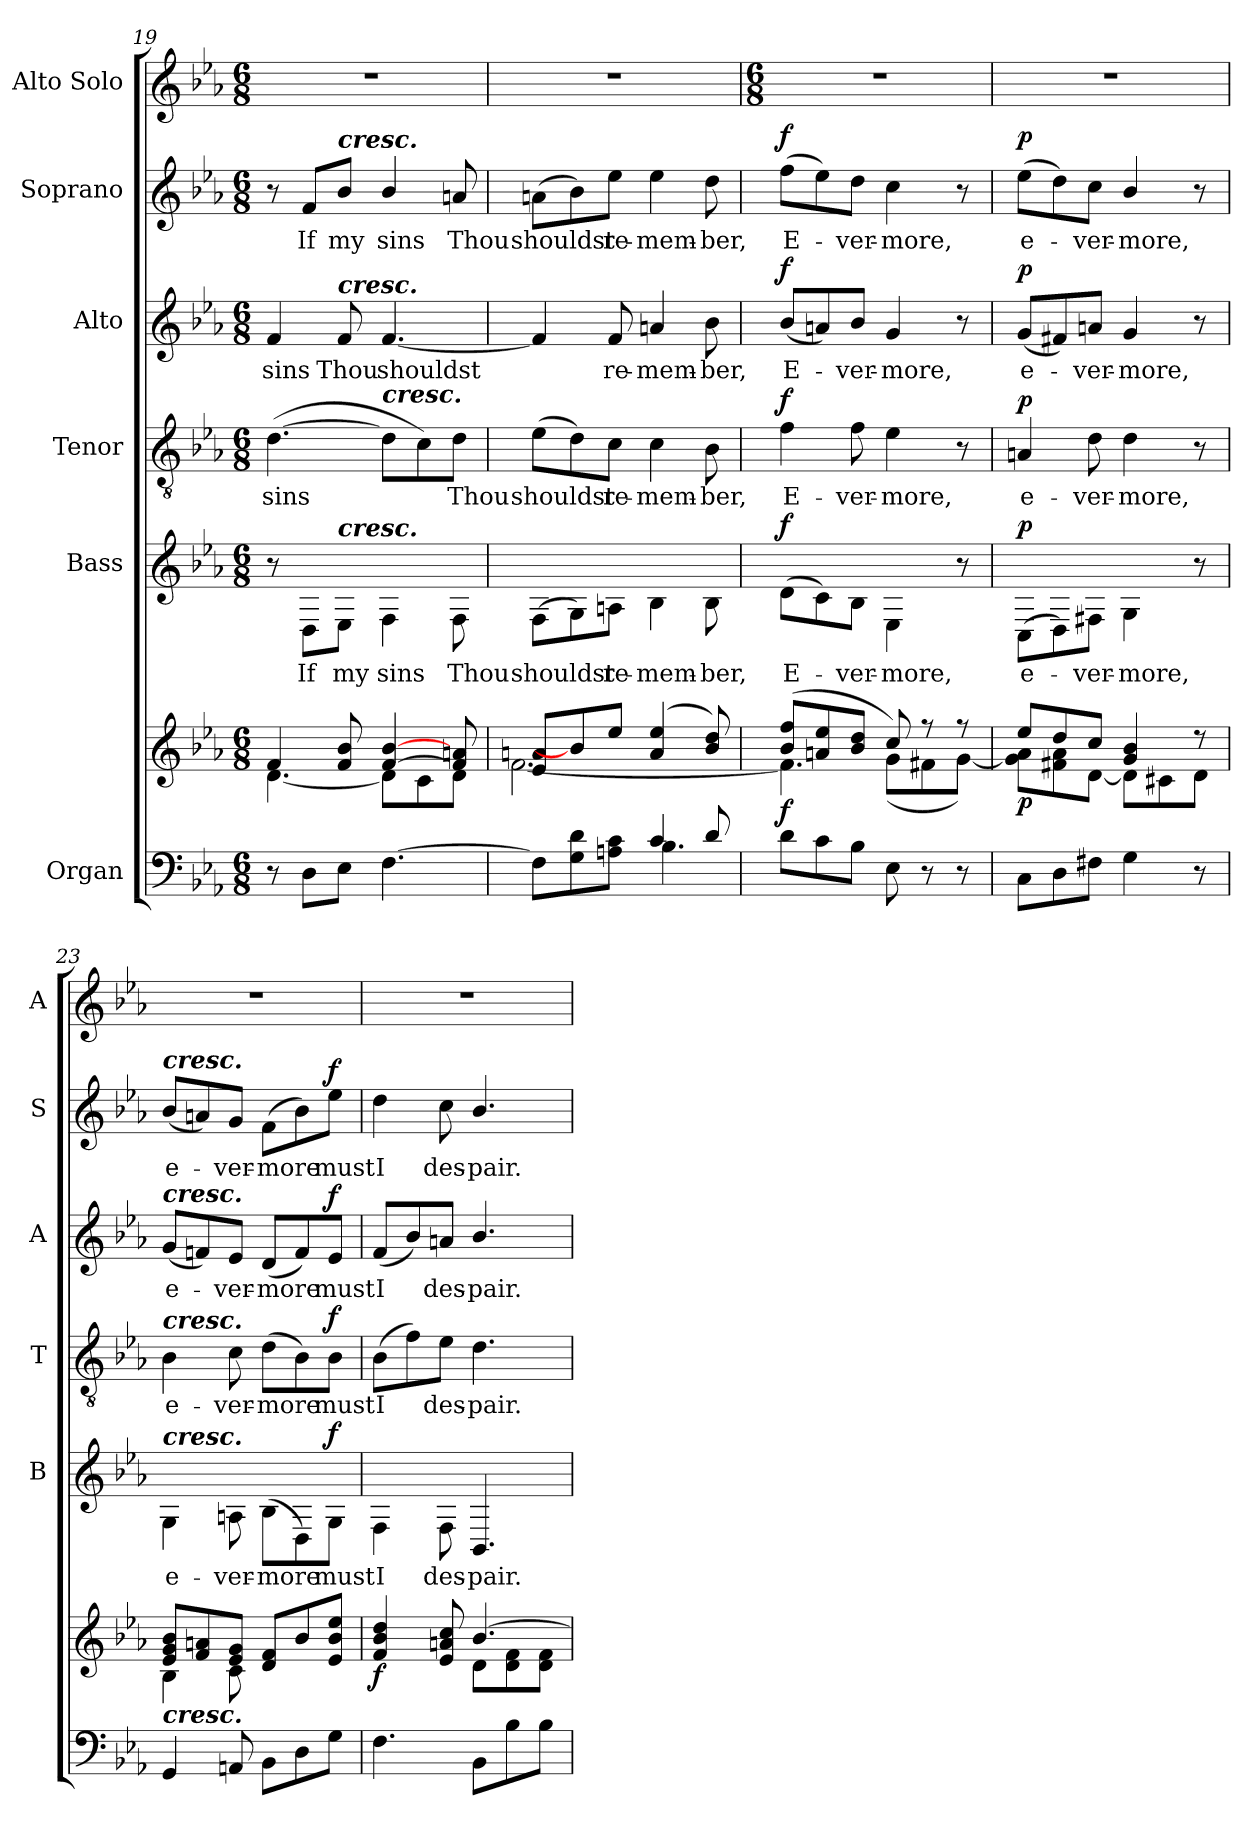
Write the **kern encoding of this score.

**kern	**kern	**dynam	**kern	**text	**dynam	**kern	**text	**dynam	**kern	**text	**dynam	**kern	**text	**dynam	**kern
*part6	*part6	*part6	*part5	*part5	*part5	*part4	*part4	*part4	*part3	*part3	*part3	*part2	*part2	*part2	*part1
*staff7	*staff6	*staff6/7	*staff5	*staff5	*staff5	*staff4	*staff4	*staff4	*staff3	*staff3	*staff3	*staff2	*staff2	*staff2	*staff1
*I"Organ	*	*	*I"Bass	*	*	*I"Tenor	*	*	*I"Alto	*	*	*I"Soprano	*	*	*I"Alto Solo
*	*	*	*I'B	*	*	*I'T	*	*	*I'A	*	*	*I'S	*	*	*I'A
*clefF4	*clefG2	*	*clefG2	*	*	*clefGv2	*	*	*clefG2	*	*	*clefG2	*	*	*clefG2
*k[b-e-a-]	*k[b-e-a-]	*	*k[b-e-a-]	*	*	*k[b-e-a-]	*	*	*k[b-e-a-]	*	*	*k[b-e-a-]	*	*	*k[b-e-a-]
*E-:	*E-:	*	*E-:	*	*	*E-:	*	*	*E-:	*	*	*E-:	*	*	*E-:
*M6/8	*M6/8	*	*M6/8	*	*	*M6/8	*	*	*M6/8	*	*	*M6/8	*	*	*M6/8
=19	=19	=19	=19	=19	=19	=19	=19	=19	=19	=19	=19	=19	=19	=19	=19
*^	*^	*	*	*	*	*	*	*	*	*	*	*	*	*	*
!	!	!	!	!	!	!	!	!	!LO:LY:b	!	!	!LO:LY:b	!	!	!	!	!
8r	2ryy	4f/	[4.d\	.	8r	.	.	(>[4.d\	sins	.	4f/	sins	.	8r	.	.	2.r
!	!	!	!	!	!	!LO:LY:b	!	!	!	!	!	!	!	!	!LO:LY:b	!	!
8D\L	.	.	.	.	8D\L	If	.	.	.	.	.	.	.	8f/L	If	.	.
!	!	!	!	!	!	!	!	!	!	!	!	!	!	!LO:TX:a:Bi:t=cresc.	!	!	!
!	!	!	!	!	!	!	!	!	!	!	!LO:TX:a:Bi:t=cresc.	!	!	!	!	!	!
!	!	!	!	!	!LO:TX:a:Bi:t=cresc.	!	!	!	!	!	!	!	!	!	!	!	!
!	!	!	!	!	!	!LO:LY:b	!	!	!	!	!	!LO:LY:b	!	!	!LO:LY:b	!	!
8E-\J	.	8f/ 8b-/	.	.	8E-\J	my	.	.	.	.	8f/	Thou	.	8b-/J	my	.	.
!	!	!	!	!	!	!	!	!LO:TX:a:Bi:t=cresc.	!	!	!	!	!	!	!	!	!
!	!	!	!	!	!	!LO:LY:b	!	!	!	!	!	!LO:LY:b	!	!	!LO:LY:b	!	!
[4.F\	.	[4f/ [4b-/	8d\L]	.	4F\	sins	.	8d\L]	.	.	[4.f/	shouldst	.	4b-/	sins	.	.
.	4ryy	.	8c\	.	.	.	.	8c\)	.	.	.	.	.	.	.	.	.
!	!	!	!	!	!	!LO:LY:b	!	!	!LO:LY:b	!	!	!	!	!	!LO:LY:b	!	!
.	.	8f/] 8an/	8d\J	.	8F\	Thou	.	8d\J	Thou	.	.	.	.	8an/	Thou	.	.
=20	=20	=20	=20	=20	=20	=20	=20	=20	=20	=20	=20	=20	=20	=20	=20	=20	=20
!	!	!	!	!	!	!LO:LY:b	!	!	!LO:LY:b	!	!	!	!	!	!LO:LY:b	!	!
8F\L]	4ryy	8e-/ 8an/L	[2.f\	.	(>8F\L	shouldst	.	(>8e-\L	shouldst	.	4f/]	.	.	(<8an\L	shouldst	.	2.r
8G\ 8d\	.	8b-/]	.	.	8G\)	.	.	8d\)	.	.	.	.	.	8b-\)	.	.	.
!	!	!	!	!	!	!LO:LY:b	!	!	!LO:LY:b	!	!	!LO:LY:b	!	!	!LO:LY:b	!	!
8An\ 8c\J	8ryy	8ee-/J	.	.	8An\J	re-	.	8c\J	re-	.	8f/	re-	.	8ee-\J	re-	.	.
!	!	!	!	!	!	!LO:LY:b	!	!	!LO:LY:b	!	!	!LO:LY:b	!	!	!LO:LY:b	!	!
4c/	4.B-\	(>4a/ 4ee-/	.	.	4B-\	-mem-	.	4c\	-mem-	.	4an/	-mem-	.	4ee-\	-mem-	.	.
!	!	!	!	!	!	!LO:LY:b	!	!	!LO:LY:b	!	!	!LO:LY:b	!	!	!LO:LY:b	!	!
8d/	.	8b-/ 8dd/)	.	.	8B-\	-ber,	.	8B-\	-ber,	.	8b-\	-ber,	.	8dd\	-ber,	.	.
*v	*v	*	*	*	*	*	*	*	*	*	*	*	*	*	*	*	*
!!LO:PB:g=z
=21	=21	=21	=21	=21	=21	=21	=21	=21	=21	=21	=21	=21	=21	=21	=21	=21
*	*	*	*	*	*	*	*	*	*	*	*	*	*	*	*	*M6/8
!	!	!	!LO:DY:b	!	!LO:LY:b	!LO:DY:b	!	!LO:LY:b	!LO:DY:b	!	!LO:LY:b	!LO:DY:b	!	!LO:LY:b	!LO:DY:b	!
8d\L	(>8b-/ 8ff/L	4.f\]	f	(>8d\L	E-	f	4f\	E-	f	(<8b-/L	E-	f	(>8ff\L	E-	f	2.r
8c\	8an/ 8ee-/	.	.	8c\)	.	.	.	.	.	8an/)	.	.	8ee-\)	.	.	.
!	!	!	!	!	!LO:LY:b	!	!	!LO:LY:b	!	!	!LO:LY:b	!	!	!LO:LY:b	!	!
8B-\J	8b-/ 8dd/J	.	.	8B-\J	ver-	.	8f\	-ver-	.	8b-/J	ver-	.	8dd\J	ver-	.	.
!	!	!	!	!	!LO:LY:b	!	!	!LO:LY:b	!	!	!LO:LY:b	!	!	!LO:LY:b	!	!
8E-\	8cc/)	(<8g\L	.	4E-\	-more,	.	4e-\	-more,	.	4g/	-more,	.	4cc\	-more,	.	.
8r	8r	8f#X\	.	.	.	.	.	.	.	.	.	.	.	.	.	.
8r	8r	[8g\J)	.	8r	.	.	8r	.	.	8r	.	.	8r	.	.	.
=22	=22	=22	=22	=22	=22	=22	=22	=22	=22	=22	=22	=22	=22	=22	=22	=22
!	!	!	!LO:DY:b	!	!LO:LY:b	!LO:DY:b	!	!LO:LY:b	!LO:DY:b	!	!LO:LY:b	!LO:DY:b	!	!LO:LY:b	!LO:DY:b	!
8C\L	8ee-/L	8g\] 8a-\L	p	(<8C\L	e-	p	4An/	e-	p	(<8g/L	e-	p	(>8ee-\L	e-	p	2.r
8D\	8dd/	8f#X\ 8a-\	.	8D\)	.	.	.	.	.	8f#X/)	.	.	8dd\)	.	.	.
!	!	!	!	!	!LO:LY:b	!	!	!LO:LY:b	!	!	!LO:LY:b	!	!	!LO:LY:b	!	!
8F#X\J	8cc/J	[8d\J	.	8F#X\J	ver-	.	8d\	-ver-	.	8an/J	ver-	.	8cc\J	ver-	.	.
!	!	!	!	!	!LO:LY:b	!	!	!LO:LY:b	!	!	!LO:LY:b	!	!	!LO:LY:b	!	!
4G\	4g/ 4b-/	8d\L]	.	4G\	-more,	.	4d\	-more,	.	4g/	-more,	.	4b-/	-more,	.	.
.	.	8c#X\	.	.	.	.	.	.	.	.	.	.	.	.	.	.
8r	8r	8d\J	.	8r	.	.	8r	.	.	8r	.	.	8r	.	.	.
=23	=23	=23	=23	=23	=23	=23	=23	=23	=23	=23	=23	=23	=23	=23	=23	=23
!	!	!	!	!	!	!	!	!	!	!	!	!	!LO:TX:a:Bi:t=cresc.	!	!	!
!	!	!	!	!	!	!	!	!	!	!LO:TX:a:Bi:t=cresc.	!	!	!	!	!	!
!	!	!	!	!	!	!	!LO:TX:a:Bi:t=cresc.	!	!	!	!	!	!	!	!	!
!	!	!	!	!LO:TX:a:Bi:t=cresc.	!	!	!	!	!	!	!	!	!	!	!	!
!LO:TX:a:Bi:t=cresc.	!	!	!	!	!	!	!	!	!	!	!	!	!	!	!	!
!	!	!	!	!	!LO:LY:b	!	!	!LO:LY:b	!	!	!LO:LY:b	!	!	!LO:LY:b	!	!
4GG/	8e-/ 8g/ 8b-/L	4B-\	.	4G\	e-	.	4B-\	e-	.	(<8g/L	e-	.	(<8b-/L	e-	.	2.r
.	8f/ 8an/	.	.	.	.	.	.	.	.	8fn/)	.	.	8an/)	.	.	.
!	!	!	!	!	!LO:LY:b	!	!	!LO:LY:b	!	!	!LO:LY:b	!	!	!LO:LY:b	!	!
8AAn/	8e-/ 8g/J	8c\	.	8An\	-ver-	.	8c\	-ver-	.	8e-/J	ver-	.	8g/J	ver-	.	.
!	!	!	!	!	!LO:LY:b	!	!	!LO:LY:b	!	!	!LO:LY:b	!	!	!LO:LY:b	!	!
8BB-\L	8d/ 8f/L	8ryy	.	(>8B-\L	-more	.	(>8d\L	-more	.	(<8d/L	-more	.	(<8f\L	-more	.	.
8D\	8b-/	4ryy	.	8D\)	.	.	8B-\)	.	.	8f/)	.	.	8b-\)	.	.	.
!	!	!	!	!	!LO:LY:b	!LO:DY:b	!	!LO:LY:b	!LO:DY:b	!	!LO:LY:b	!LO:DY:b	!	!LO:LY:b	!LO:DY:b	!
8G\J	8e-/ 8b-/ 8ee-/J	.	.	8G\J	must	f	8B-\J	must	f	8e-/J	must	f	8ee-\J	must	f	.
=24	=24	=24	=24	=24	=24	=24	=24	=24	=24	=24	=24	=24	=24	=24	=24	=24
!	!	!	!LO:DY:b	!	!LO:LY:b	!	!	!LO:LY:b	!	!	!LO:LY:b	!	!	!LO:LY:b	!	!
4.F\	4f/ 4b-/ 4dd/	4ryy	f	4F\	I	.	(>8B-\L	I	.	(<8f/L	I	.	4dd\	I	.	2.r
.	.	.	.	.	.	.	8f\)	.	.	8b-/)	.	.	.	.	.	.
!	!	!	!	!	!LO:LY:b	!	!	!LO:LY:b	!	!	!LO:LY:b	!	!	!LO:LY:b	!	!
.	8e-/ 8an/ 8cc/	8ryy	.	8F\	des-	.	8e-\J	des-	.	8an/J	des-	.	8cc\	des-	.	.
!	!	!	!	!	!LO:LY:b	!	!	!LO:LY:b	!	!	!LO:LY:b	!	!	!LO:LY:b	!	!
8BB-\L	[4.b-/	8d\L	.	4.BB-/	-pair.	.	4.d\	-pair.	.	4.b-/	-pair.	.	4.b-/	-pair.	.	.
8B-\	.	8d\ 8f\	.	.	.	.	.	.	.	.	.	.	.	.	.	.
8B-\J	.	8d\ 8f\J	.	.	.	.	.	.	.	.	.	.	.	.	.	.
*	*v	*v	*	*	*	*	*	*	*	*	*	*	*	*	*	*
=	=	=	=	=	=	=	=	=	=	=	=	=	=	=	=
*-	*-	*-	*-	*-	*-	*-	*-	*-	*-	*-	*-	*-	*-	*-	*-
